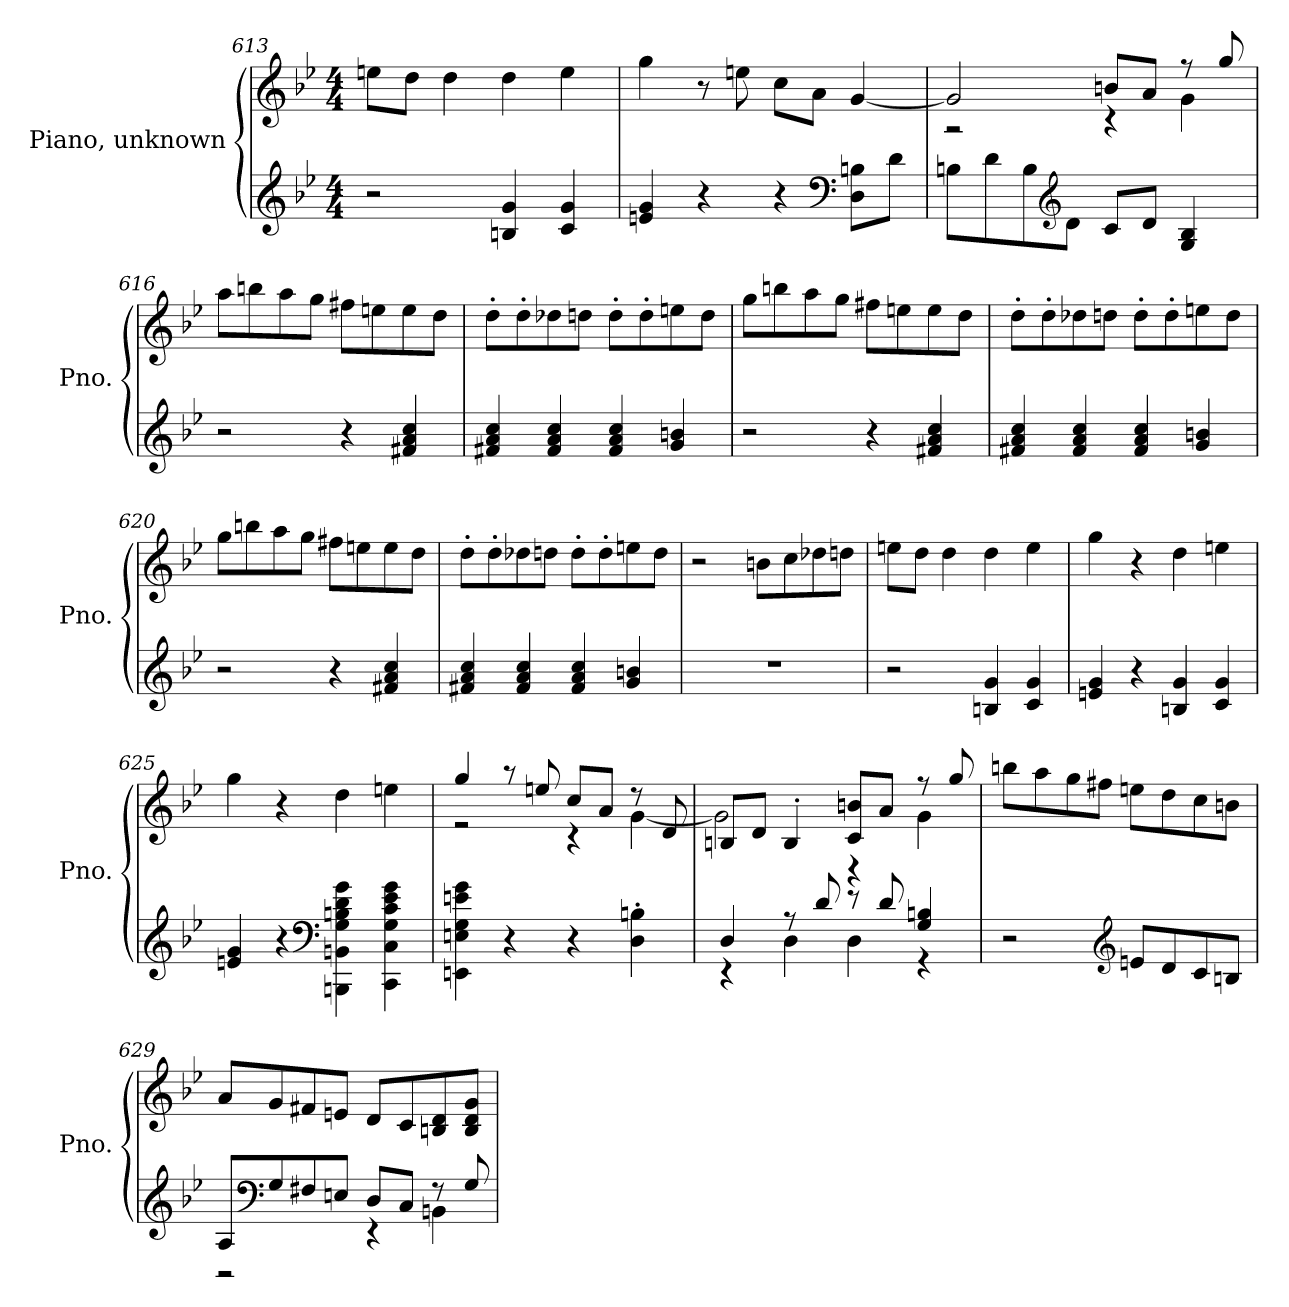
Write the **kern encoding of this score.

**kern	**kern
*part1	*part1
*staff2	*staff1
*I"Piano, unknown	*
*I'Pno.	*
*clefG2	*clefG2
*k[b-e-]	*k[b-e-]
*M4/4	*M4/4
=613	=613
2r	8een\L
.	8dd\J
.	4dd\
4Bn/ 4g/	4dd\
4c/ 4g/	4ee\
=614	=614
4en/ 4g/	4gg\
4r	8r
.	8een\
4r	8cc\L
.	8a\J
*clefF4	*
8D\ 8Bn\L	[4g/
8d\J	.
!!LO:LB:g=z
=615	=615
*	*^
8Bn\L	2g/]	2r
8d\	.	.
8B\	.	.
*clefG2	*	*
8d\J	.	.
8c/L	8bn/L	4r
8d/J	8a/J	.
4G/ 4B/	8r	4g\
.	8gg/	.
*	*v	*v
=616	=616
2r	8aa\L
.	8bbn\
.	8aa\
.	8gg\J
4r	8ff#X\L
.	8een\
4f#X/ 4a/ 4cc/	8ee\
.	8dd\J
=617	=617
4f#X/ 4a/ 4cc/	8dd'\L
.	8dd'\
4f#/ 4a/ 4cc/	8dd-X\
.	8ddn\J
4f#/ 4a/ 4cc/	8dd'\L
.	8dd'\
4g/ 4bn/	8een\
.	8dd\J
=618	=618
2r	8gg\L
.	8bbn\
.	8aa\
.	8gg\J
4r	8ff#X\L
.	8een\
4f#X/ 4a/ 4cc/	8ee\
.	8dd\J
!!LO:PB:g=z
=619	=619
4f#X/ 4a/ 4cc/	8dd'\L
.	8dd'\
4f#/ 4a/ 4cc/	8dd-X\
.	8ddn\J
4f#/ 4a/ 4cc/	8dd'\L
.	8dd'\
4g/ 4bn/	8een\
.	8dd\J
=620	=620
2r	8gg\L
.	8bbn\
.	8aa\
.	8gg\J
4r	8ff#X\L
.	8een\
4f#X/ 4a/ 4cc/	8ee\
.	8dd\J
=621	=621
4f#X/ 4a/ 4cc/	8dd'\L
.	8dd'\
4f#/ 4a/ 4cc/	8dd-X\
.	8ddn\J
4f#/ 4a/ 4cc/	8dd'\L
.	8dd'\
4g/ 4bn/	8een\
.	8dd\J
=622	=622
1r	2r
.	8bn\L
.	8cc\
.	8dd-X\
.	8ddn\J
!!LO:LB:g=z
=623	=623
2r	8een\L
.	8dd\J
.	4dd\
4Bn/ 4g/	4dd\
4c/ 4g/	4ee\
=624	=624
4en/ 4g/	4gg\
4r	4r
4Bn/ 4g/	4dd\
4c/ 4g/	4een\
=625	=625
4en/ 4g/	4gg\
4r	4r
*clefF4	*
4BBBn\ 4BBn\ 4G\ 4Bn\ 4d\ 4g\	4dd\
4CC\ 4C\ 4G\ 4c\ 4e\ 4g\	4een\
=626	=626
*	*^
4EEn\ 4En\ 4G\ 4en\ 4g\	4gg/	2r
4r	8r	.
.	8een/	.
4r	8cc/L	4r
.	8a/J	.
4D\' 4Bn\'	8r	[4g\
.	8d/	.
=627	=627	=627
*^	*	*
4D/	4r	8Bn/L	2g\]
.	.	8d/J	.
8r	4D\	4B'/	.
8d/	.	.	.
8r	4D\	8c/ 8bn/L	4r
8d/	.	8a/J	.
4G/ 4Bn/	4r	8r	4g\
.	.	8gg/	.
*v	*v	*	*
*	*v	*v
!!LO:LB:g=z
=628	=628
2r	8bbn\L
.	8aa\
.	8gg\
.	8ff#X\J
*clefG2	*
8en/L	8een\L
8d/	8dd\
8c/	8cc\
8Bn/J	8bn\J
=629	=629
*^	*
8A/L	2r	8a/L
*clefF4	*	*
8G/	.	8g/
8F#X/	.	8f#X/
8En/J	.	8en/J
8D/L	4r	8d/L
8C/J	.	8c/
8r	4BBn\	8Bn/ 8d/
8G/	.	8B/ 8d/ 8g/J
*v	*v	*
=	=
*-	*-
